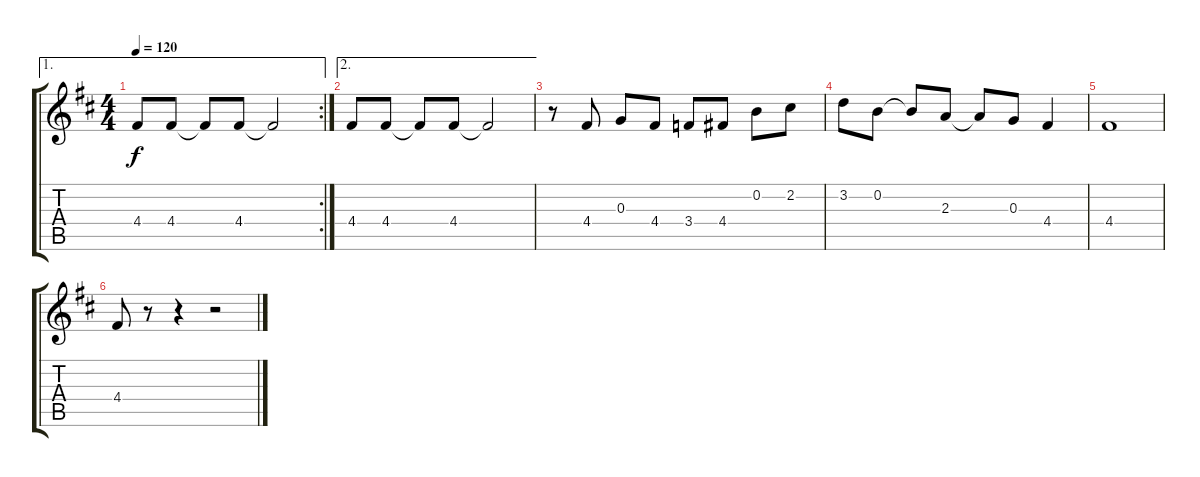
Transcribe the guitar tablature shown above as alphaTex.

\track "" {instrument acousticguitarnylon}
\staff {score tabs}
\tuning (E4 B3 G3 D3 A2 E2) {hide}
\ae 1
\rc 2
\ts (4 4)
\tempo 120
\clef g2
\ks bminor
4.4.8{dy f} 4.4.8 4.4{t}.8 4.4.8 4.4{t}.2 |
\ae 2
4.4.8 4.4.8 4.4{t}.8 4.4.8 4.4{t}.2 |
r.8 4.4.8 0.3.8 4.4.8 3.4.8 4.4.8 0.2.8 2.2.8 |
3.2.8 0.2.8 0.2{t}.8 2.3.8 2.3{t}.8 0.3.8 4.4.4 |
4.4.1 |
4.4.8 r.8 r.4 r.2
